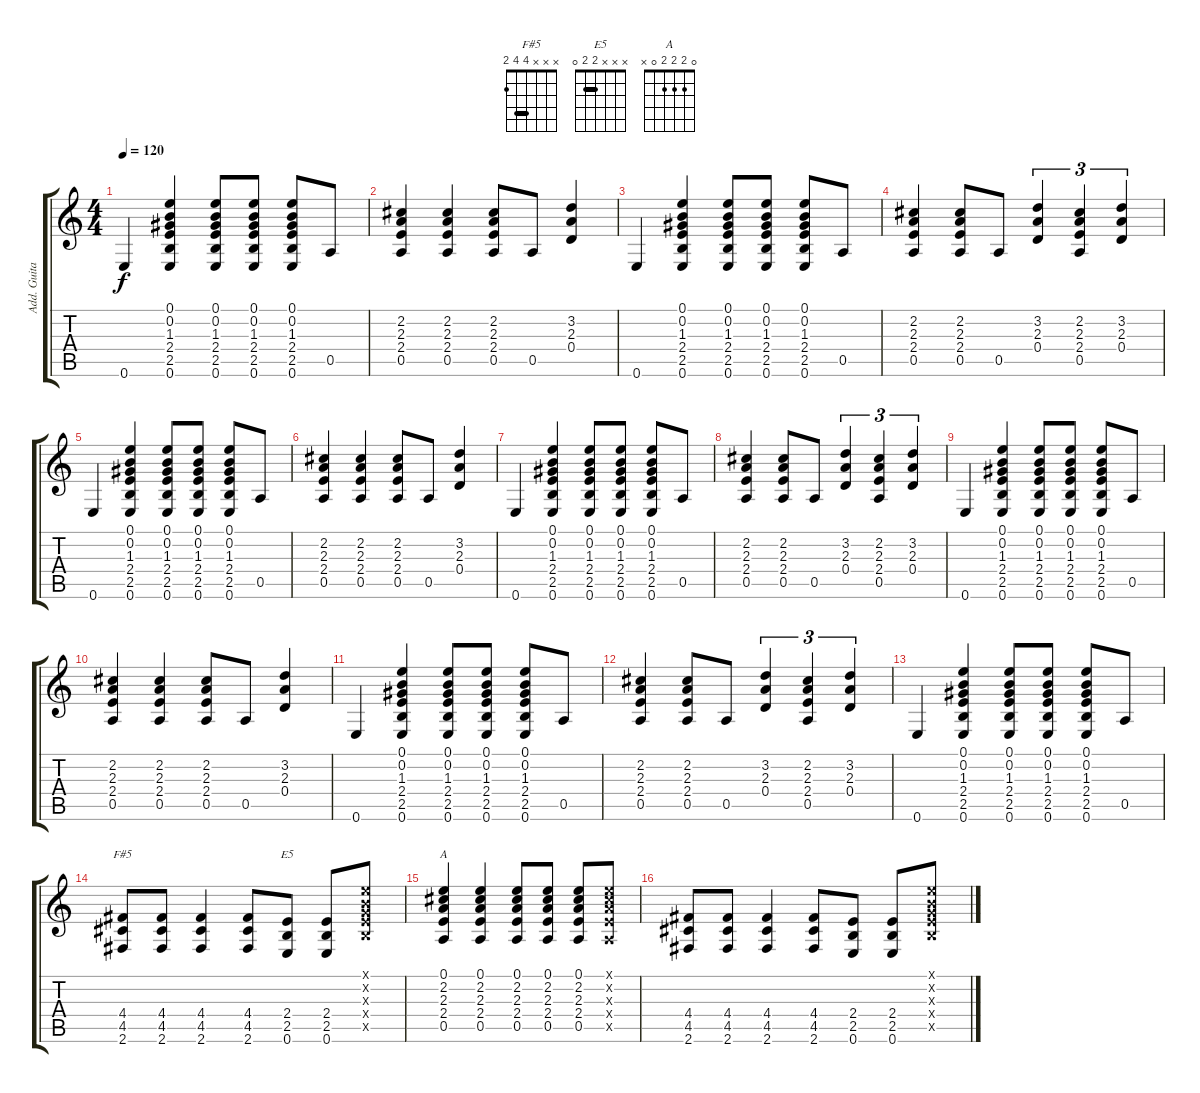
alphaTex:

\track ("Add. Guitar 1" "Add. Guita") {instrument distortionguitar}
\staff {score tabs}
\tuning (E4 B3 G3 D3 A2 E2) {hide}
\chord ("F#5" x x x 4 4 2) {barre 4}
\chord ("E5" x x x 2 2 0) {barre 2}
\chord ("A" 0 2 2 2 0 x)
\ts (4 4)
\tempo 120
\clef g2
\ks c
0.6.4{dy f} (0.1 0.2 1.3 2.4 2.5 0.6).4 (0.1 0.2 1.3 2.4 2.5 0.6).8 (0.1 0.2 1.3 2.4 2.5 0.6).8 (0.1 0.2 1.3 2.4 2.5 0.6).8 0.5.8 |
(2.2 2.3 2.4 0.5).4 (2.2 2.3 2.4 0.5).4 (2.2 2.3 2.4 0.5).8 0.5.8 (3.2 2.3 0.4).4 |
0.6.4 (0.1 0.2 1.3 2.4 2.5 0.6).4 (0.1 0.2 1.3 2.4 2.5 0.6).8 (0.1 0.2 1.3 2.4 2.5 0.6).8 (0.1 0.2 1.3 2.4 2.5 0.6).8 0.5.8 |
(2.2 2.3 2.4 0.5).4 (2.2 2.3 2.4 0.5).8 0.5.8 (3.2 2.3 0.4).4{tu (3 2)} (2.2 2.3 2.4 0.5).4{tu (3 2)} (3.2 2.3 0.4).4{tu (3 2)} |
0.6.4 (0.1 0.2 1.3 2.4 2.5 0.6).4 (0.1 0.2 1.3 2.4 2.5 0.6).8 (0.1 0.2 1.3 2.4 2.5 0.6).8 (0.1 0.2 1.3 2.4 2.5 0.6).8 0.5.8 |
(2.2 2.3 2.4 0.5).4 (2.2 2.3 2.4 0.5).4 (2.2 2.3 2.4 0.5).8 0.5.8 (3.2 2.3 0.4).4 |
0.6.4 (0.1 0.2 1.3 2.4 2.5 0.6).4 (0.1 0.2 1.3 2.4 2.5 0.6).8 (0.1 0.2 1.3 2.4 2.5 0.6).8 (0.1 0.2 1.3 2.4 2.5 0.6).8 0.5.8 |
(2.2 2.3 2.4 0.5).4 (2.2 2.3 2.4 0.5).8 0.5.8 (3.2 2.3 0.4).4{tu (3 2)} (2.2 2.3 2.4 0.5).4{tu (3 2)} (3.2 2.3 0.4).4{tu (3 2)} |
0.6.4 (0.1 0.2 1.3 2.4 2.5 0.6).4 (0.1 0.2 1.3 2.4 2.5 0.6).8 (0.1 0.2 1.3 2.4 2.5 0.6).8 (0.1 0.2 1.3 2.4 2.5 0.6).8 0.5.8 |
(2.2 2.3 2.4 0.5).4 (2.2 2.3 2.4 0.5).4 (2.2 2.3 2.4 0.5).8 0.5.8 (3.2 2.3 0.4).4 |
0.6.4 (0.1 0.2 1.3 2.4 2.5 0.6).4 (0.1 0.2 1.3 2.4 2.5 0.6).8 (0.1 0.2 1.3 2.4 2.5 0.6).8 (0.1 0.2 1.3 2.4 2.5 0.6).8 0.5.8 |
(2.2 2.3 2.4 0.5).4 (2.2 2.3 2.4 0.5).8 0.5.8 (3.2 2.3 0.4).4{tu (3 2)} (2.2 2.3 2.4 0.5).4{tu (3 2)} (3.2 2.3 0.4).4{tu (3 2)} |
0.6.4 (0.1 0.2 1.3 2.4 2.5 0.6).4 (0.1 0.2 1.3 2.4 2.5 0.6).8 (0.1 0.2 1.3 2.4 2.5 0.6).8 (0.1 0.2 1.3 2.4 2.5 0.6).8 0.5.8 |
(4.4 4.5 2.6).8{ch "F#5"} (4.4 4.5 2.6).8 (4.4 4.5 2.6).4 (4.4 4.5 2.6).8 (2.4 2.5 0.6).8{ch "E5"} (2.4 2.5 0.6).8 (0.1{x} 0.2{x} 0.3{x} 2.4{x} 2.5{x}).8 |
(0.1 2.2 2.3 2.4 0.5).4{ch "A"} (0.1 2.2 2.3 2.4 0.5).4 (0.1 2.2 2.3 2.4 0.5).8 (0.1 2.2 2.3 2.4 0.5).8 (0.1 2.2 2.3 2.4 0.5).8 (0.1{x} 2.2{x} 2.3{x} 2.4{x} 0.5{x}).8 |
(4.4 4.5 2.6).8 (4.4 4.5 2.6).8 (4.4 4.5 2.6).4 (4.4 4.5 2.6).8 (2.4 2.5 0.6).8 (2.4 2.5 0.6).8 (0.1{x} 0.2{x} 0.3{x} 2.4{x} 2.5{x}).8
